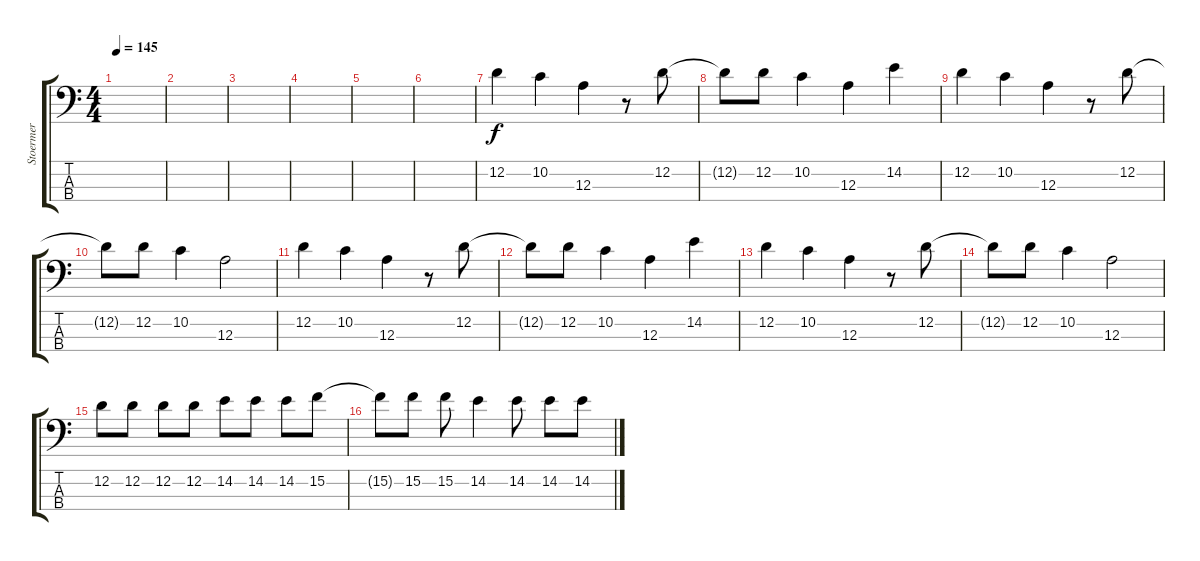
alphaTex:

\track ("Stoermer" "Stoermer") {instrument overdrivenguitar}
\staff {score tabs}
\tuning (G2 D2 A1 E1) {hide}
\ts (4 4)
\tempo 145
\clef f4
\ks c
|
|
|
|
|
|
12.2.4 10.2.4 12.3.4 r.8 12.2.8 |
12.2{t}.8 12.2.8 10.2.4 12.3.4 14.2.4 |
12.2.4 10.2.4 12.3.4 r.8 12.2.8 |
12.2{t}.8 12.2.8 10.2.4 12.3.2 |
12.2.4 10.2.4 12.3.4 r.8 12.2.8 |
12.2{t}.8 12.2.8 10.2.4 12.3.4 14.2.4 |
12.2.4 10.2.4 12.3.4 r.8 12.2.8 |
12.2{t}.8 12.2.8 10.2.4 12.3.2 |
12.2.8 12.2.8 12.2.8 12.2.8 14.2.8 14.2.8 14.2.8 15.2.8 |
15.2{t}.8 15.2.8 15.2.8 14.2.4 14.2.8 14.2.8 14.2.8
